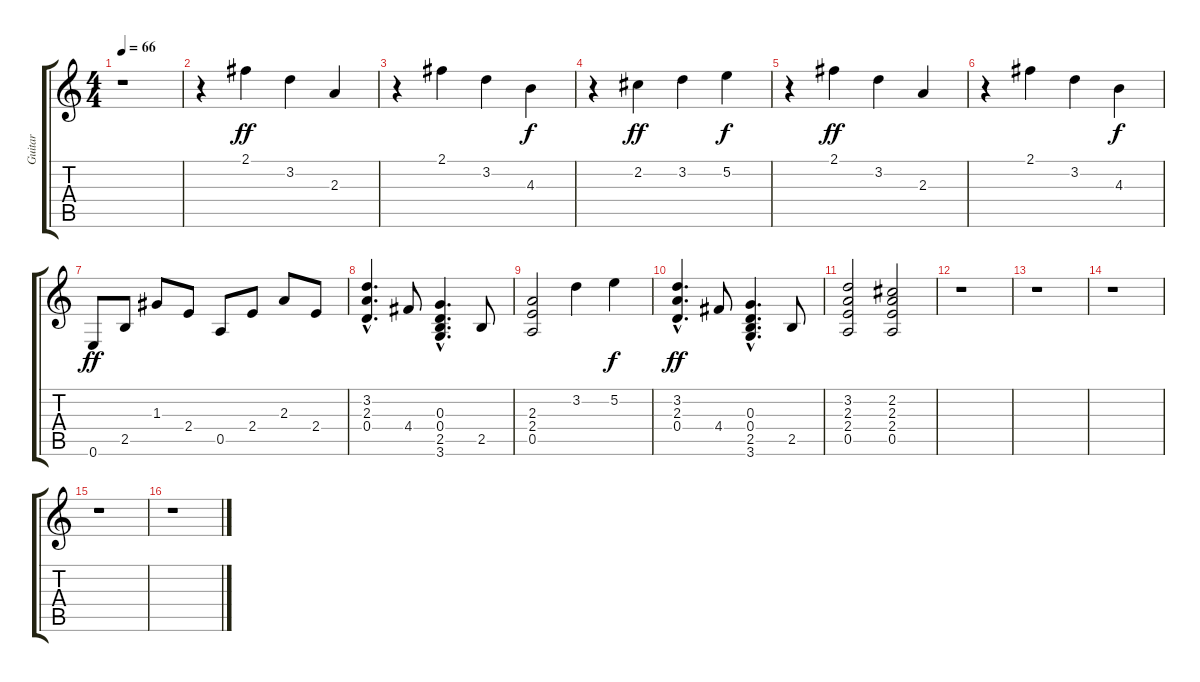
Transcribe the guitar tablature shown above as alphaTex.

\track ("Guitar " "Guitar ") {instrument electricguitarclean}
\staff {score tabs}
\tuning (E4 B3 G3 D3 A2 E2) {hide}
\ts (4 4)
\tempo 66
\clef g2
\ks c
r.1{dy ff} |
r.4 2.1.4 3.2.4 2.3.4 |
r.4 2.1.4 3.2.4 4.3.4{dy f} |
r.4 2.2.4{dy ff} 3.2.4 5.2.4{dy f} |
r.4 2.1.4{dy ff} 3.2.4 2.3.4 |
r.4 2.1.4 3.2.4 4.3.4{dy f} |
0.6.8{dy ff} 2.5.8 1.3.8 2.4.8 0.5.8 2.4.8 2.3.8 2.4.8 |
(3.2{hac} 2.3{hac} 0.4{hac}).4{d} 4.4.8 (0.3{hac} 0.4{hac} 2.5{hac} 3.6{hac}).4{d} 2.5.8 |
(2.3 2.4 0.5).2 3.2.4 5.2.4{dy f} |
(3.2{hac} 2.3{hac} 0.4{hac}).4{d dy ff} 4.4.8 (0.3{hac} 0.4{hac} 2.5{hac} 3.6{hac}).4{d} 2.5.8 |
(3.2 2.3 2.4 0.5).2 (2.2 2.3 2.4 0.5).2 |
r.1 |
r.1 |
r.1 |
r.1 |
r.1
